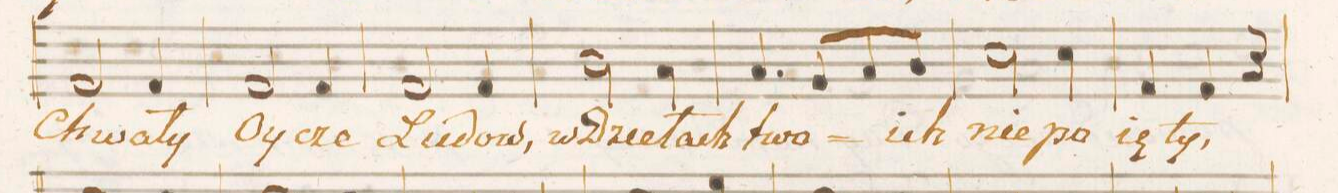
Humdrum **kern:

**kern	**text
*I"Basso.	*
*clefF4	*
*k[f#c#g#]	*
*M3/4	*
2AA/	Chwa-
4AA/	-ły
=27	=27
2AA/	Oy-
4AA/	-cze
=28	=28
2AA/	Lu-
4AA/	-dow,
=29	=29
2D\	w_Dzie-
4C#\	-łach
=30	=30
4.C#/	two-
8BB/L	.
8C#/	.
8D/J	-ich
=31	=31
2E\	nie-
4E\	-po-
=32	=32
4AA/	-ię-
4AA/	-ty,
4r	.
=33	=33
*-	*-
